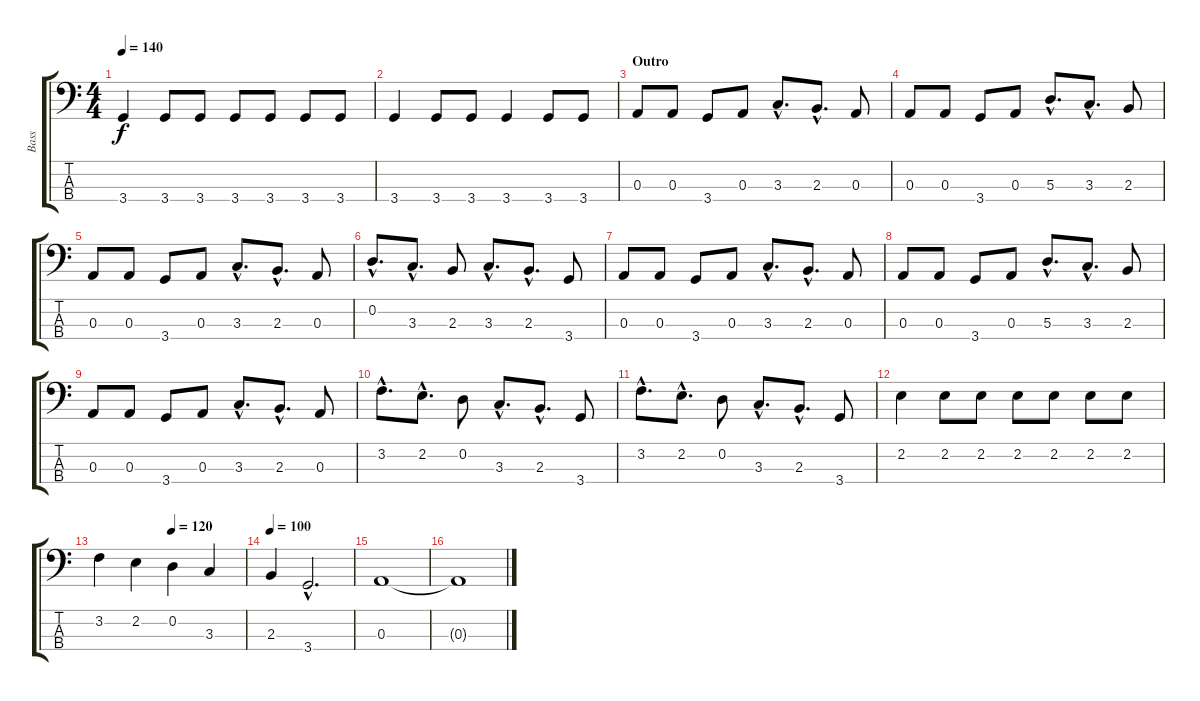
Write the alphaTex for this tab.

\track ("Bass" "Bass") {instrument electricbassfinger}
\staff {score tabs}
\tuning (G2 D2 A1 E1) {hide}
\ts (4 4)
\tempo 140
\clef f4
\ks c
3.4.4{dy f} 3.4.8 3.4.8 3.4.8 3.4.8 3.4.8 3.4.8 |
3.4.4 3.4.8 3.4.8 3.4.4 3.4.8 3.4.8 |
\section ("" "Outro")
0.3.8 0.3.8 3.4.8 0.3.8 3.3{hac}.8{d} 2.3{hac}.8{d} 0.3.8 |
0.3.8 0.3.8 3.4.8 0.3.8 5.3{hac}.8{d} 3.3{hac}.8{d} 2.3.8 |
0.3.8 0.3.8 3.4.8 0.3.8 3.3{hac}.8{d} 2.3{hac}.8{d} 0.3.8 |
0.2{hac}.8{d} 3.3{hac}.8{d} 2.3.8 3.3{hac}.8{d} 2.3{hac}.8{d} 3.4.8 |
0.3.8 0.3.8 3.4.8 0.3.8 3.3{hac}.8{d} 2.3{hac}.8{d} 0.3.8 |
0.3.8 0.3.8 3.4.8 0.3.8 5.3{hac}.8{d} 3.3{hac}.8{d} 2.3.8 |
0.3.8 0.3.8 3.4.8 0.3.8 3.3{hac}.8{d} 2.3{hac}.8{d} 0.3.8 |
3.2{hac}.8{d} 2.2{hac}.8{d} 0.2.8 3.3{hac}.8{d} 2.3{hac}.8{d} 3.4.8 |
3.2{hac}.8{d} 2.2{hac}.8{d} 0.2.8 3.3{hac}.8{d} 2.3{hac}.8{d} 3.4.8 |
2.2.4 2.2.8 2.2.8 2.2.8 2.2.8 2.2.8 2.2.8 |
\tempo (120 0.5)
3.2.4 2.2.4 0.2.4 3.3.4 |
\tempo 100
2.3.4 3.4{hac}.2{d} |
0.3.1 |
0.3{t}.1
